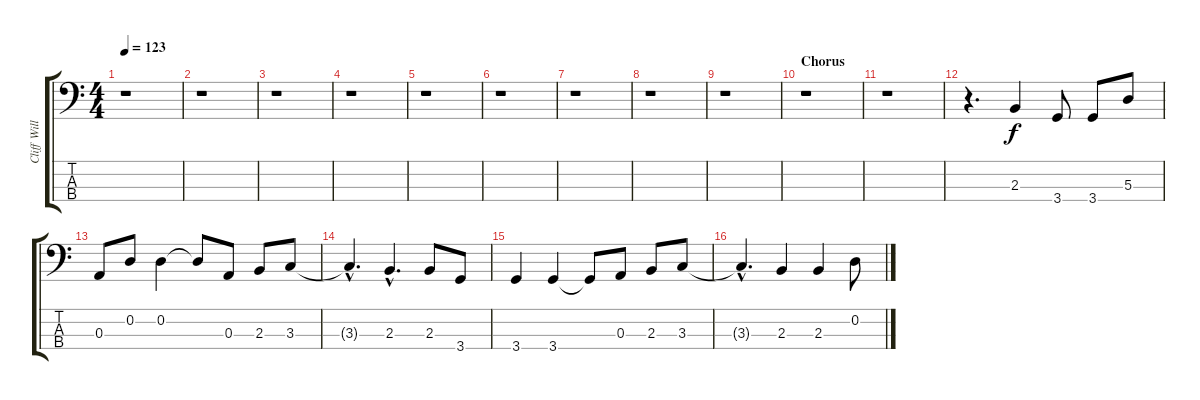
\track ("Cliff Williams (Bass)" "Cliff Will") {instrument electricbasspick}
\staff {score tabs}
\tuning (G2 D2 A1 E1) {hide}
\ts (4 4)
\tempo 123
\clef f4
\ks c
r.1{dy f} |
r.1 |
r.1 |
r.1 |
r.1 |
r.1 |
r.1 |
r.1 |
r.1 |
\section ("" "Chorus")
r.1 |
r.1 |
r.4{d} 2.3.4 3.4.8 3.4.8 5.3.8 |
0.3.8 0.2.8 0.2.4 0.2{t}.8 0.3.8 2.3.8 3.3.8 |
3.3{hac t}.4{d} 2.3{hac}.4{d} 2.3.8 3.4.8 |
3.4.4 3.4.4 3.4{t}.8 0.3.8 2.3.8 3.3.8 |
3.3{hac t}.4{d} 2.3.4 2.3.4 0.2.8
